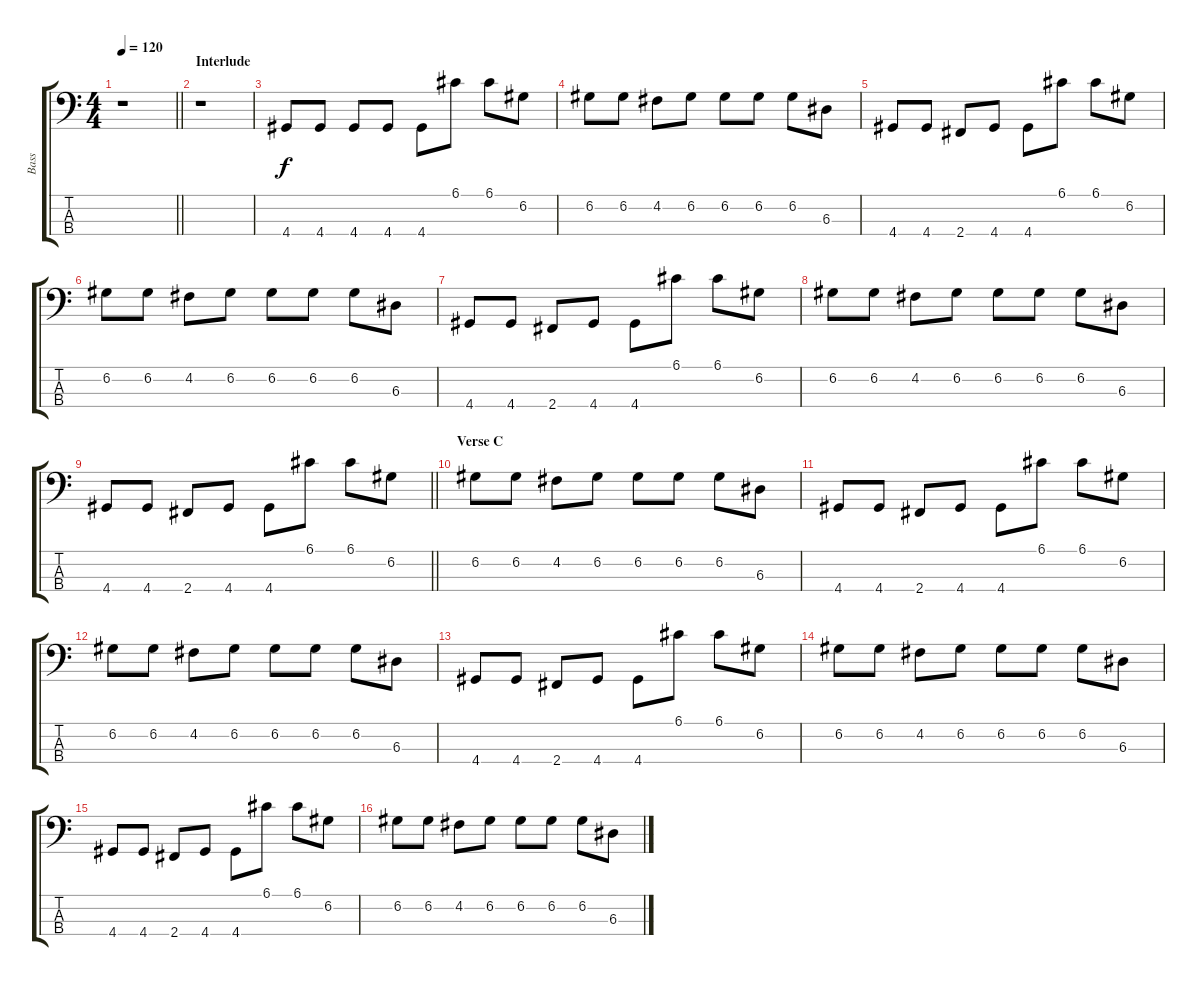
\track ("Bass" "Bass") {instrument electricbassfinger}
\staff {score tabs}
\tuning (G2 D2 A1 E1) {hide}
\ts (4 4)
\tempo 120
\clef f4
\barLineRight lightlight
\ks c
r.1{dy f} |
\section ("" "Interlude")
r.1 |
4.4.8 4.4.8 4.4.8 4.4.8 4.4.8 6.1.8 6.1.8 6.2.8 |
6.2.8 6.2.8 4.2.8 6.2.8 6.2.8 6.2.8 6.2.8 6.3.8 |
4.4.8 4.4.8 2.4.8 4.4.8 4.4.8 6.1.8 6.1.8 6.2.8 |
6.2.8 6.2.8 4.2.8 6.2.8 6.2.8 6.2.8 6.2.8 6.3.8 |
4.4.8 4.4.8 2.4.8 4.4.8 4.4.8 6.1.8 6.1.8 6.2.8 |
6.2.8 6.2.8 4.2.8 6.2.8 6.2.8 6.2.8 6.2.8 6.3.8 |
\barLineRight lightlight
4.4.8 4.4.8 2.4.8 4.4.8 4.4.8 6.1.8 6.1.8 6.2.8 |
\section ("" "Verse C")
6.2.8 6.2.8 4.2.8 6.2.8 6.2.8 6.2.8 6.2.8 6.3.8 |
4.4.8 4.4.8 2.4.8 4.4.8 4.4.8 6.1.8 6.1.8 6.2.8 |
6.2.8 6.2.8 4.2.8 6.2.8 6.2.8 6.2.8 6.2.8 6.3.8 |
4.4.8 4.4.8 2.4.8 4.4.8 4.4.8 6.1.8 6.1.8 6.2.8 |
6.2.8 6.2.8 4.2.8 6.2.8 6.2.8 6.2.8 6.2.8 6.3.8 |
4.4.8 4.4.8 2.4.8 4.4.8 4.4.8 6.1.8 6.1.8 6.2.8 |
6.2.8 6.2.8 4.2.8 6.2.8 6.2.8 6.2.8 6.2.8 6.3.8
